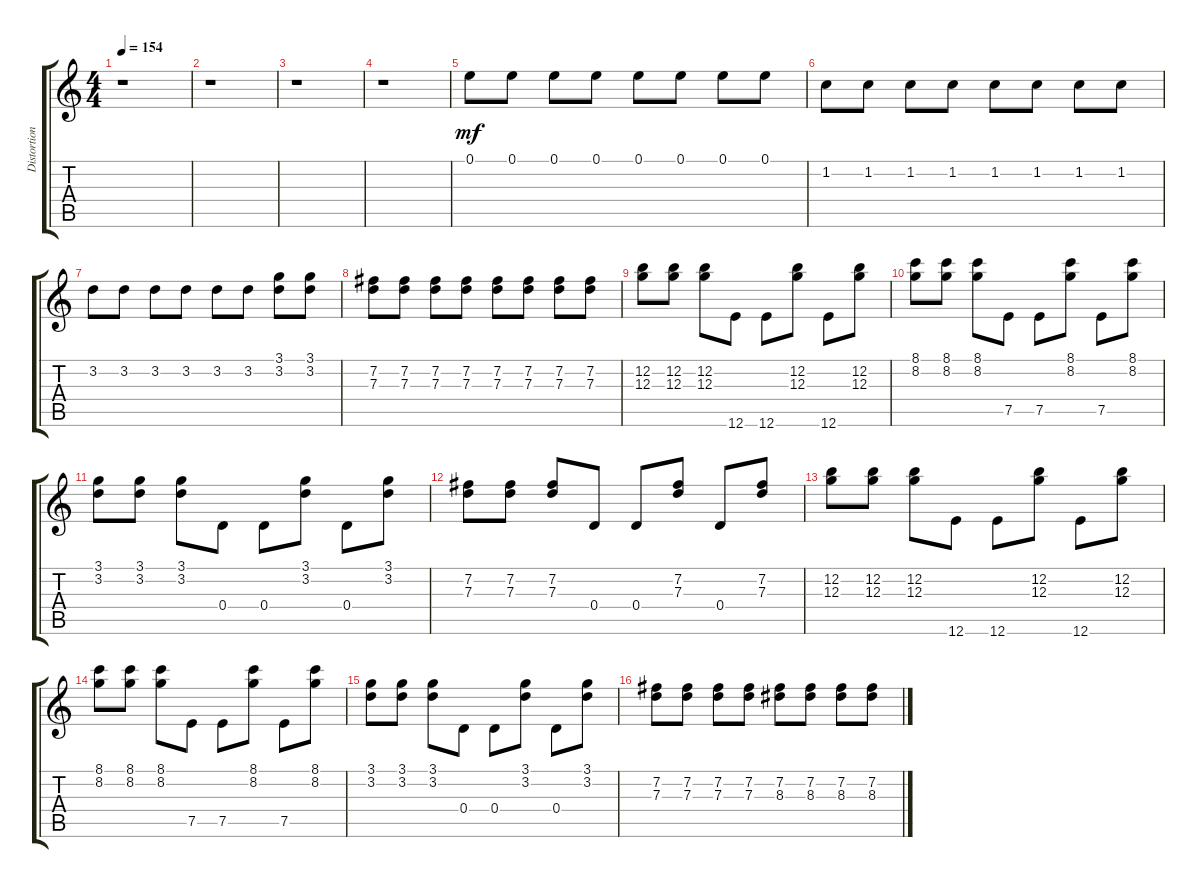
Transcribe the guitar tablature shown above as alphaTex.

\track ("Distortion Guitar" "Distortion") {instrument distortionguitar}
\staff {score tabs}
\tuning (E4 B3 G3 D3 A2 E2) {hide}
\ts (4 4)
\tempo 154
\clef g2
\ks c
r.1{dy mf} |
r.1 |
r.1 |
r.1 |
0.1.8 0.1.8 0.1.8 0.1.8 0.1.8 0.1.8 0.1.8 0.1.8 |
1.2.8 1.2.8 1.2.8 1.2.8 1.2.8 1.2.8 1.2.8 1.2.8 |
3.2.8 3.2.8 3.2.8 3.2.8 3.2.8 3.2.8 (3.1 3.2).8 (3.1 3.2).8 |
(7.2 7.3).8 (7.2 7.3).8 (7.2 7.3).8 (7.2 7.3).8 (7.2 7.3).8 (7.2 7.3).8 (7.2 7.3).8 (7.2 7.3).8 |
(12.2 12.3).8 (12.2 12.3).8 (12.2 12.3).8 12.6.8 12.6.8 (12.2 12.3).8 12.6.8 (12.2 12.3).8 |
(8.1 8.2).8 (8.1 8.2).8 (8.1 8.2).8 7.5.8 7.5.8 (8.1 8.2).8 7.5.8 (8.1 8.2).8 |
(3.1 3.2).8 (3.1 3.2).8 (3.1 3.2).8 0.4.8 0.4.8 (3.1 3.2).8 0.4.8 (3.1 3.2).8 |
(7.2 7.3).8 (7.2 7.3).8 (7.2 7.3).8 0.4.8 0.4.8 (7.2 7.3).8 0.4.8 (7.2 7.3).8 |
(12.2 12.3).8 (12.2 12.3).8 (12.2 12.3).8 12.6.8 12.6.8 (12.2 12.3).8 12.6.8 (12.2 12.3).8 |
(8.1 8.2).8 (8.1 8.2).8 (8.1 8.2).8 7.5.8 7.5.8 (8.1 8.2).8 7.5.8 (8.1 8.2).8 |
(3.1 3.2).8 (3.1 3.2).8 (3.1 3.2).8 0.4.8 0.4.8 (3.1 3.2).8 0.4.8 (3.1 3.2).8 |
(7.2 7.3).8 (7.2 7.3).8 (7.2 7.3).8 (7.2 7.3).8 (7.2 8.3).8 (7.2 8.3).8 (7.2 8.3).8 (7.2 8.3).8
